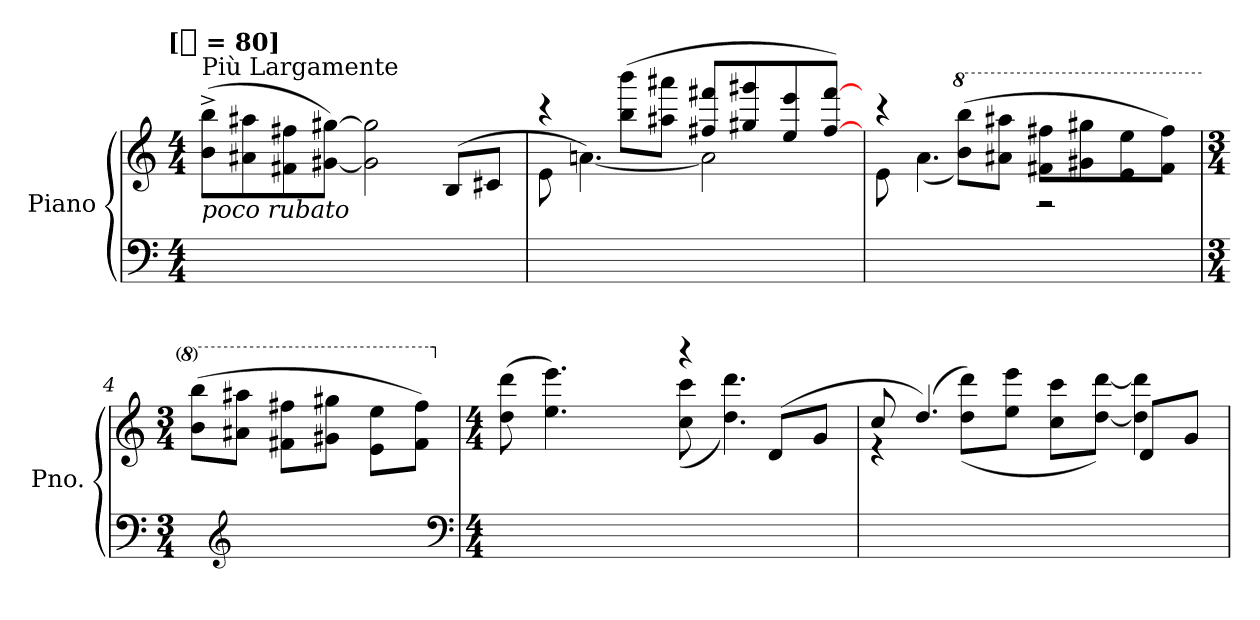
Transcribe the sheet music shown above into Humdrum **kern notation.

**kern	**kern
*part1	*part1
*staff2	*staff1
*I"Piano	*
*I'Pno.	*
*clefF4	*clefG2
*k[]	*k[]
*C:	*C:
!!LO:TX:omd:t=[[quarter] = 80]
*M4/4	*M4/4
*MM80	*MM80
*	*8va
=1	=1
*	*^
!	!LO:TX:b:i:t=poco rubato	!
!	!LO:TX:a:t=Più Largamente	!
8ryy	8ryy	(8bb^ 8bbb^L
8ryy	8ryy	8aa#X 8aaa#X
8ryy	8ryy	8ff#X 8fff#X
8ryy	8ryy	[8gg#X [8ggg#XJ)
8ryy	4ryy	2gg#] 2ggg#]
4.ryy	.	.
*	*X8va	*
.	(8BL	.
.	8c#XJ	.
=2	=2	=2
1ryy	4rccc	8e
.	.	[4.an)
.	(8bb\ 8bbb\L	.
.	8aa#X 8aaa#XJ	.
.	8ff#X 8fff#XL	2a]
.	8gg#X 8ggg#X	.
.	8ee 8eee	.
.	[8ff# [8fff#J)	.
=3	=3	=3
1ryy	4rccc	8e
.	.	(4.a
*	*8va	*
.	(8bb\ 8bbb\L)	.
.	8aa#X 8aaa#XJ	.
.	8ff#X\ 8fff#X\L	2r
.	8gg#X 8ggg#X	.
.	8ee 8eee	.
.	8ff# 8fff#J)	.
*	*v	*v
=4	=4
*M3/4	*M3/4
8ryy	(8bb 8bbbL
*clefG2	*
8ryy	8aa#X 8aaa#XJ
2ryy	8ff#X 8fff#XL
.	8gg#X 8ggg#XJ
.	8ee 8eeeL
.	8ff# 8fff#J)
*clefF4	*
=5	=5
*M4/4	*M4/4
*	*X8va
*	*^
8ryy	2ryy	(8dd 8ddd
8ryy	.	4.ee 4.eee)
8ryy	.	.
8ryy	.	.
8ryy	4r	(8cc 8ccc
4.ryy	.	4.dd 4.ddd)
.	(8dL	.
.	8gJ	.
=6	=6	=6
8ryy	8cc	4r
8ryy	(4.dd)	.
8ryy	.	(>8dd 8dddL)
8ryy	.	8ee 8eeeJ
8ryy	4ryy	8cc 8cccL
4.ryy	.	[8dd [8dddJ)
.	8dL	4dd] 4ddd]
.	8gJ	.
*	*v	*v
=	=
*-	*-
